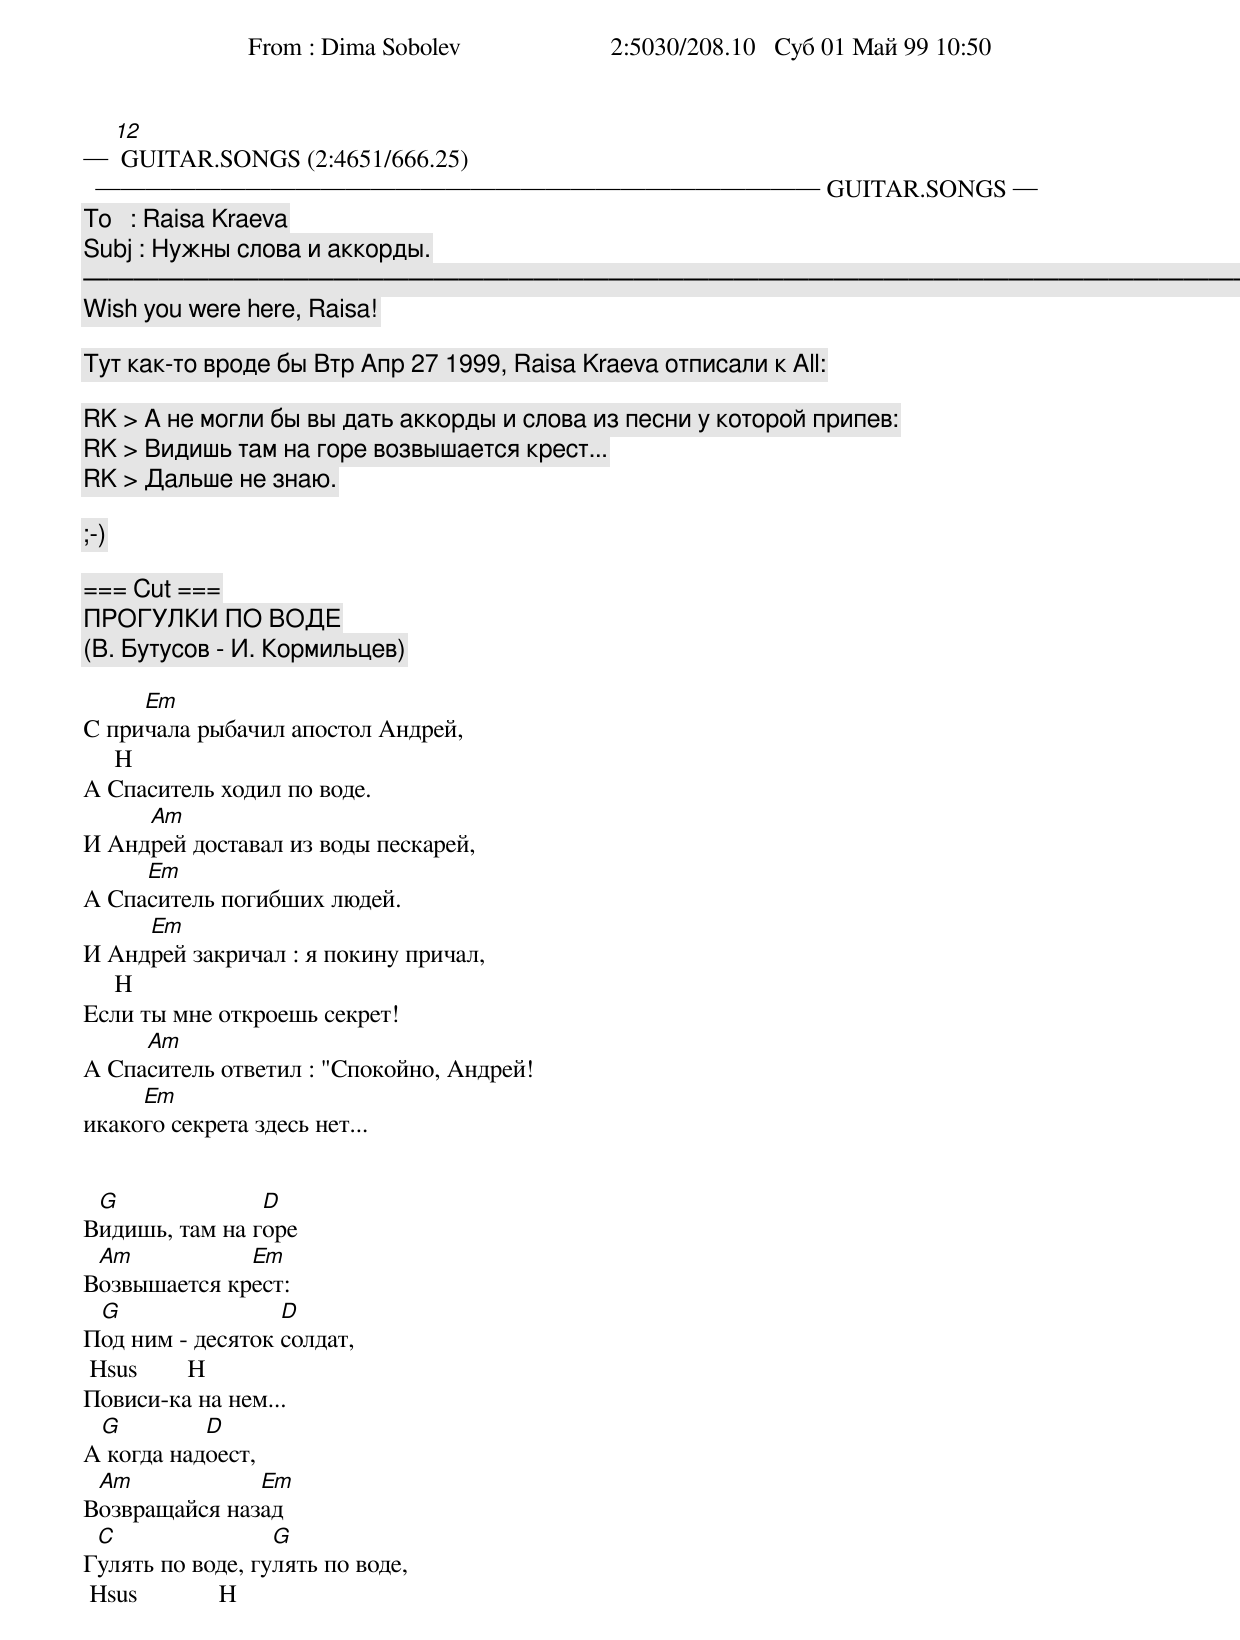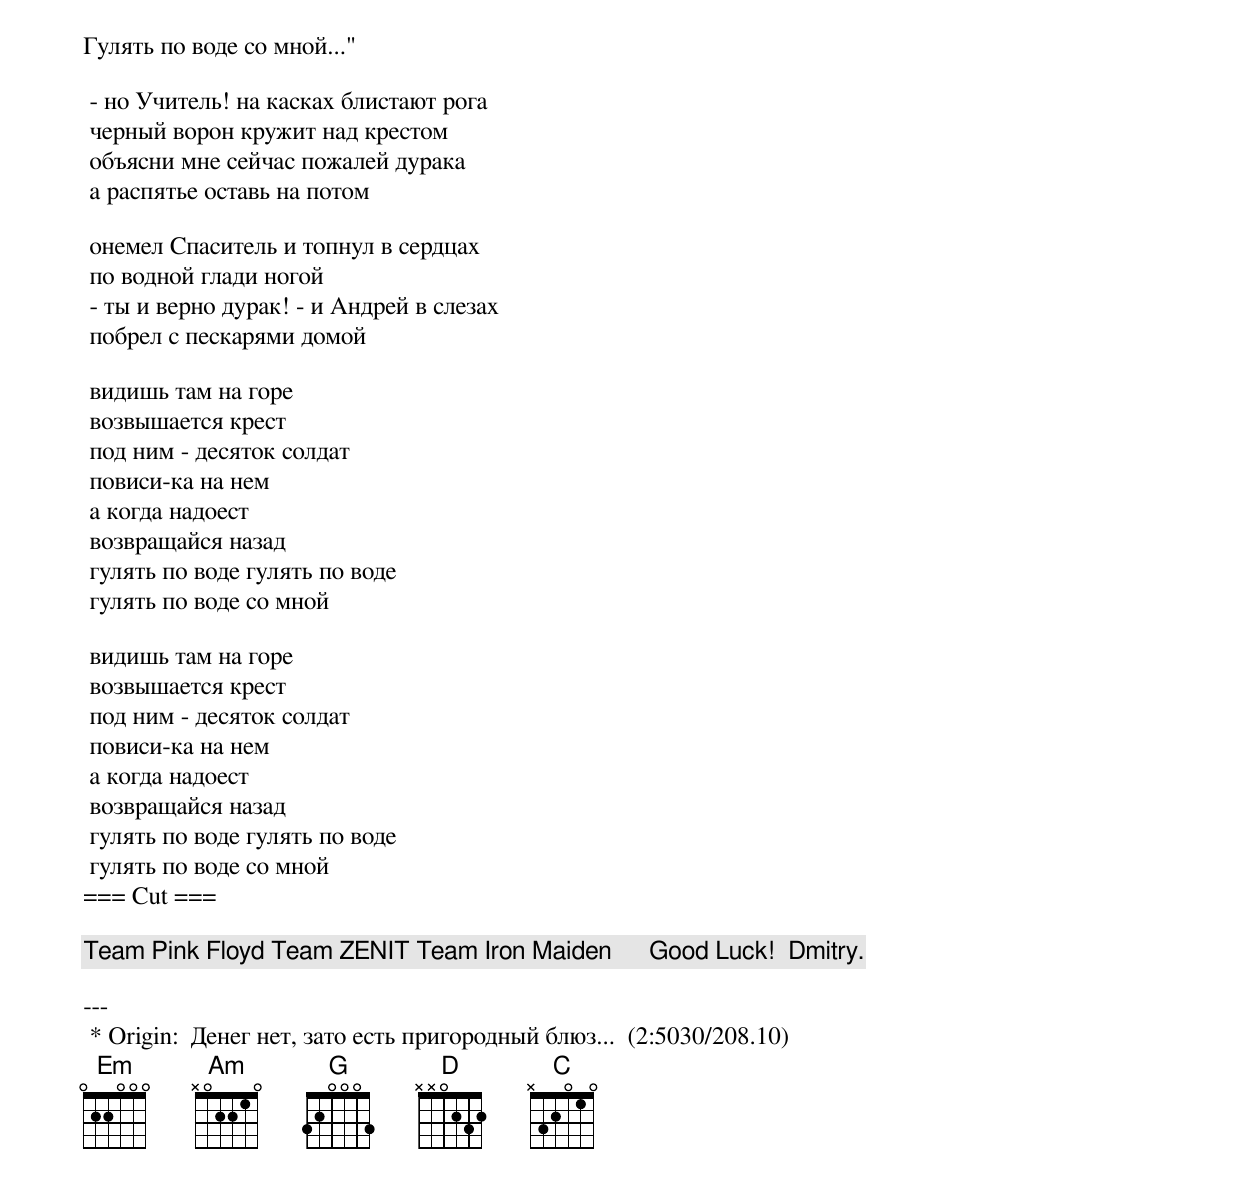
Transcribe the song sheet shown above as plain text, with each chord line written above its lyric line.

─ [12] GUITAR.SONGS (2:4651/666.25) ───────────────────────────── GUITAR.SONGS ─
 From : Dima Sobolev                        2:5030/208.10   Суб 01 Май 99 10:50
 To   : Raisa Kraeva
 Subj : Нужны слова и аккорды.
────────────────────────────────────────────────────────────────────────────────
                    Wish you were here, Raisa!

Тут как-то вроде бы Втp Апp 27 1999, Raisa Kraeva отписали к All:

 RK > А не могли бы вы дать аккорды и слова из песни у которой припев:
 RK > Видишь там на горе возвышается крест...
 RK > Дальше не знаю.

  ;-)

=== Cut ===
 ПРОГУЛКИ ПО ВОДЕ
 (В. Бутусов - И. Кормильцев)

     Em
С причала рыбачил апостол Андрей,
     H
А Спаситель ходил по воде.
     Am
И Андрей доставал из воды пескарей,
     Em
А Спаситель погибших людей.
     Em
И Андрей закричал : я покину причал,
     H
Если ты мне откроешь секрет!
     Am
А Спаситель ответил : "Спокойно, Андрей!
     Em
икакого секрета здесь нет...


 G              D
Видишь, там на горе
 Am           Em
Возвышается крест:
 G                D
Под ним - десяток солдат,
 Hsus        H
Повиси-ка на нем...
 G         D
А когда надоест,
 Am            Em
Возвращайся назад
 C                G
Гулять по воде, гулять по воде,
 Hsus             H
Гулять по воде со мной..."

 - но Учитель! на касках блистают рога
 черный ворон кружит над крестом
 объясни мне сейчас пожалей дурака
 а распятье оставь на потом

 онемел Спаситель и топнул в сердцах
 по водной глади ногой
 - ты и верно дурак! - и Андрей в слезах
 побрел с пескарями домой

 видишь там на горе
 возвышается крест
 под ним - десяток солдат
 повиси-ка на нем
 а когда надоест
 возвращайся назад
 гулять по воде гулять по воде
 гулять по воде со мной

 видишь там на горе
 возвышается крест
 под ним - десяток солдат
 повиси-ка на нем
 а когда надоест
 возвращайся назад
 гулять по воде гулять по воде
 гулять по воде со мной
=== Cut ===

 [Team Pink Floyd] [Team ZENIT] [Team Iron Maiden]      Good Luck!  Dmitry.

---
 * Origin:  Денег нет, зато есть пригородный блюз...  (2:5030/208.10)
